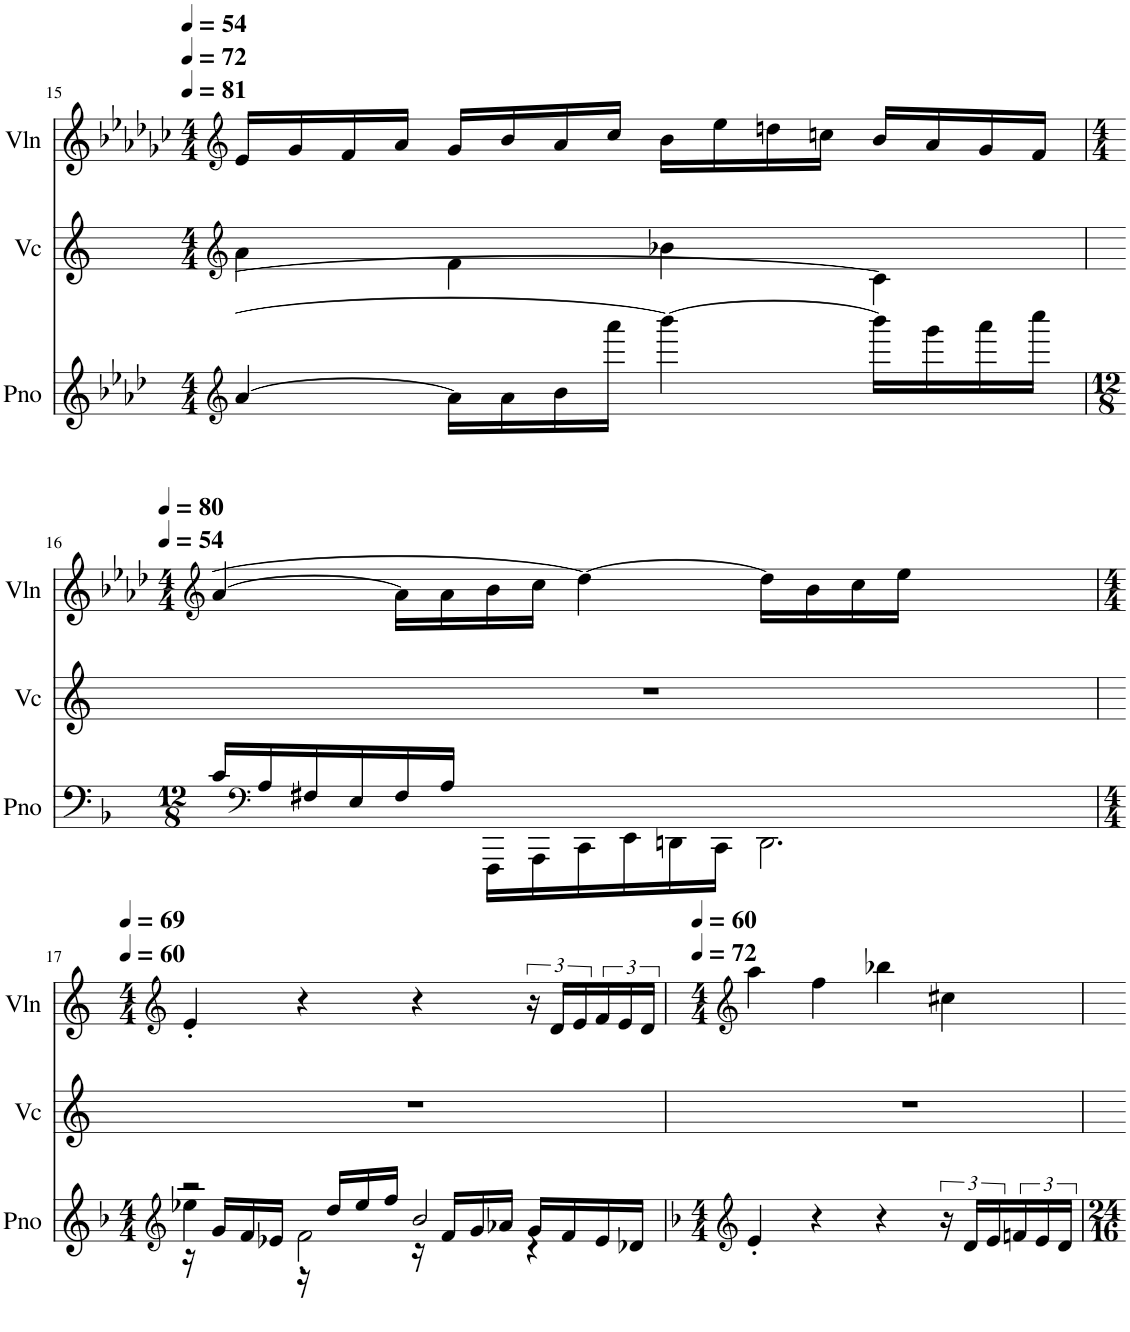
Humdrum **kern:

**kern	**kern	**kern
*part3	*part2	*part1
*staff3	*staff2	*staff1
*I"Piano	*I"Violoncello	*I"Violin
*I'Pno	*I'Vc	*I'Vln
!!LO:PB:g=z
*clefG2	*clefG2	*clefG2
*k[b-e-a-d-]	*k[]	*k[b-e-a-d-g-c-]
*M4/4	*M4/4	*M4/4
*MM81	*MM81	*MM54
=15	=15	=15
[4a-/	4a\	16e-/LL
.	.	16g-/
.	.	16f/
.	.	16a-/JJ
16a-\LL]	4f\	16g-/LL
16a-\	.	16b-/
16b-\	.	16a-/
16cc\JJ	.	16cc-/JJ
4dd-\_	4b-X\	16b-\LL
.	.	16ee-\
.	.	16ddn\
.	.	16ccn\JJ
16dd-\LL]	4c#\]	16b-/LL
16b-\	.	16a-/
16cc\	.	16g-/
16ee-\JJ	.	16f/JJ
!!LO:LB:g=z
=16	=16	=16
*	*	*clefG2
*k[b-]	*	*k[b-e-a-d-]
*M12/8	*	*M4/4
*	*	*MM80
16c/LL	1r	[4a-/
*clefF4	*	*
16A/	.	.
16F#X/	.	.
16E/	.	.
16F#/	.	16a-\LL]
16A/JJ	.	16a-\
16D\LL	.	16b-\
16F#\	.	16cc\JJ
16A\	.	4dd-\_
16c\	.	.
16Bn\	.	.
16A\JJ	.	.
2.B\	.	16dd-\LL]
.	.	16b-\
.	.	16cc\
.	.	16ee-\JJ
.	2ryy	2ryy
!!LO:LB:g=z
=17	=17	=17
*clefG2	*	*clefG2
*k[b-]	*	*k[]
*M4/4	*	*M4/4
*	*	*MM69
*^	*	*
*	*^	*	*
2r	4ee-X\	16r	1r	4e'/
.	.	16g/LL	.	.
.	.	16f/	.	.
.	.	16e-X/JJ	.	.
.	2f'\	16r	.	4r
.	.	16dd/LL	.	.
.	.	16ee-/	.	.
.	.	16ff/JJ	.	.
2b-/	.	16r	.	4r
.	.	16f/LL	.	.
.	.	16g/	.	.
.	.	16a-X/JJ	.	.
.	4r	16g/LL	.	24r
.	.	.	.	24d/LL
.	.	16f/	.	.
.	.	.	.	24e/
.	.	16e-/	.	24f/
.	.	.	.	24e/
.	.	16d-X/JJ	.	.
.	.	.	.	24d/JJ
*v	*v	*v	*	*
=18	=18	=18
*clefG2	*	*clefG2
*k[b-]	*	*k[]
*M4/4	*	*M4/4
*	*	*MM60
4e'/	1r	4aa\
4r	.	4ff\
4r	.	4bb-X\
24r	.	4cc#X\
24d/LL	.	.
24e/	.	.
24fn/	.	.
24e/	.	.
24d/JJ	.	.
=	=	=
*-	*-	*-
